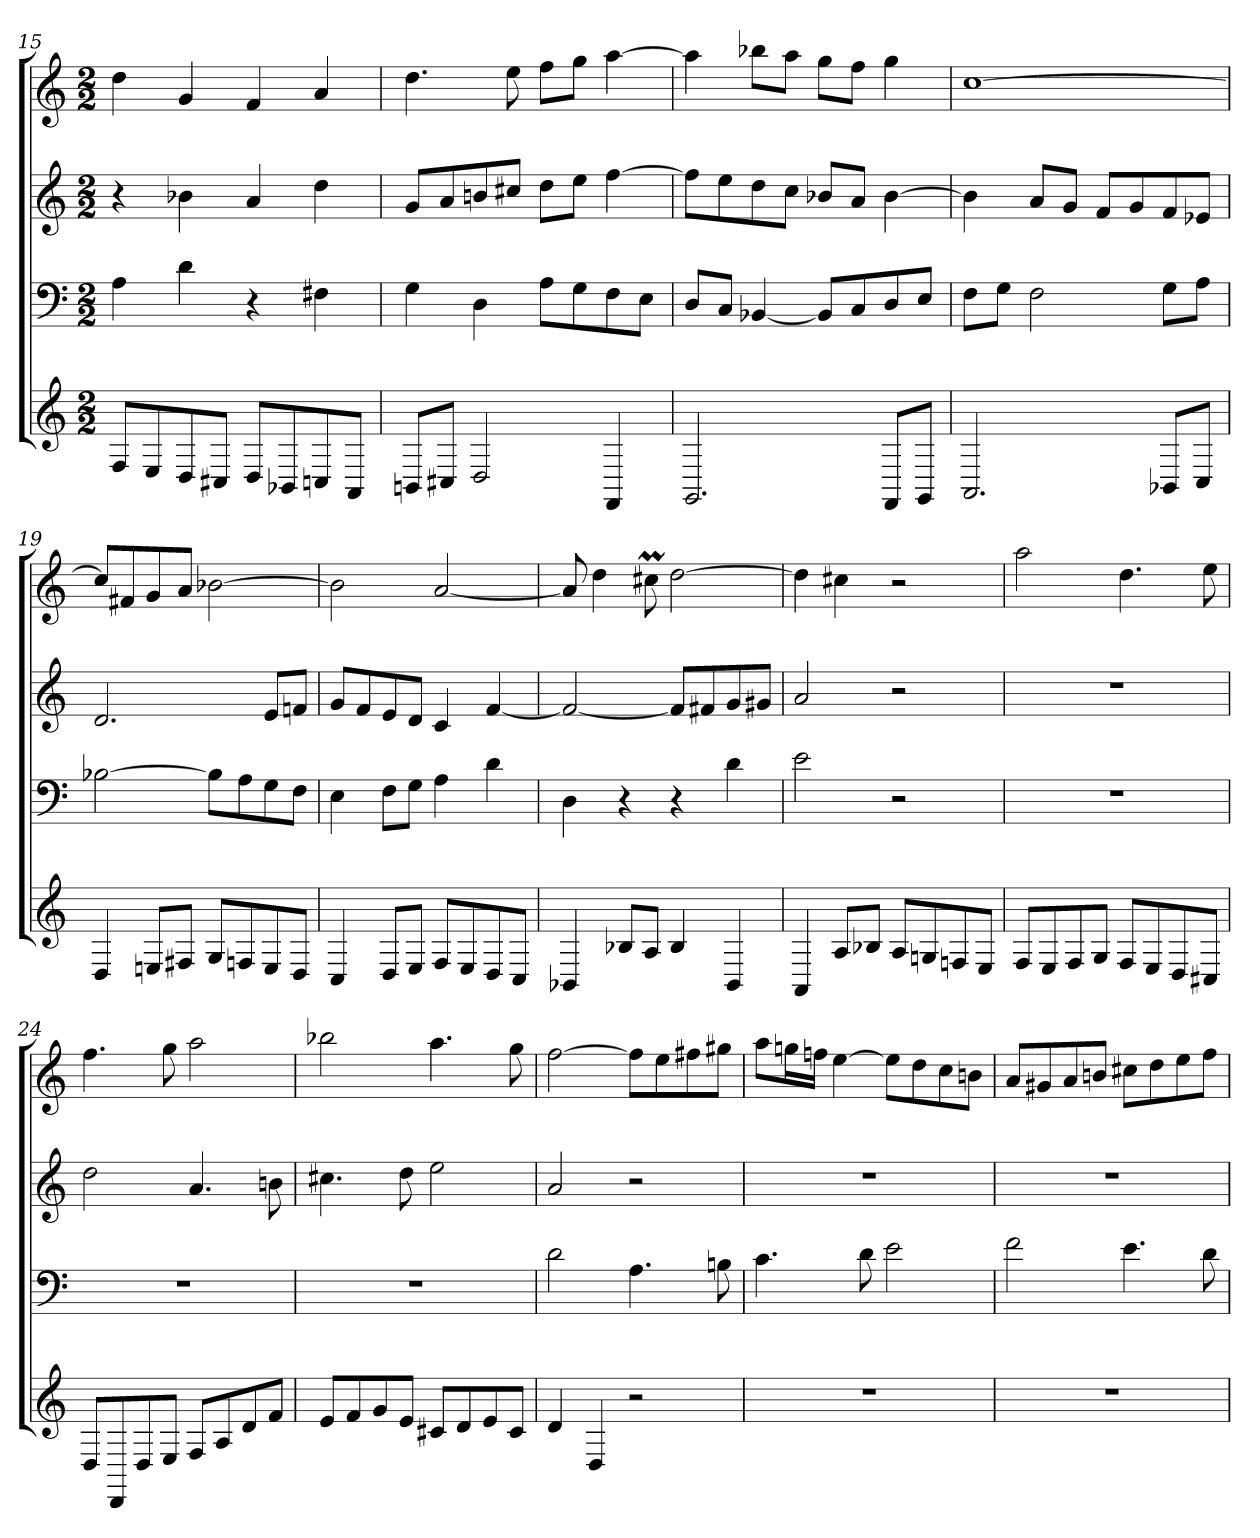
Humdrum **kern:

**kern	**kern	**kern	**kern
*part4	*part3	*part2	*part1
*staff4	*staff3	*staff2	*staff1
*M2/2	*M2/2	*M2/2	*M2/2
=15	=15	=15	=15
8FL	4A	4r	4dd
8E	.	.	.
8D	4d	4b-X	4g
8C#XJ	.	.	.
8DL	4r	4a	4f
8BB-X	.	.	.
8Cn	4F#X	4dd	4a
8AAJ	.	.	.
=16	=16	=16	=16
8BBnL	4G	8gL	4.dd
8C#XJ	.	8a	.
2D	4D	8bn	.
.	.	8cc#XJ	8ee
.	8AL	8ddL	8ffL
.	8G	8eeJ	8ggJ
4FF	8F	[4ff	[4aa
.	8EJ	.	.
=17	=17	=17	=17
2.GG	8DL	8ffL]	4aa]
.	8CJ	8ee	.
.	[4BB-X	8dd	8bb-XL
.	.	8ccJ	8aaJ
.	8BB-L]	8b-XL	8ggL
.	8C	8aJ	8ffJ
8FFL	8D	[4b-	4gg
8GGJ	8EJ	.	.
=18	=18	=18	=18
2.AA	8FL	4b-]	[1cc
.	8GJ	.	.
.	2F	8aL	.
.	.	8gJ	.
.	.	8fL	.
.	.	8g	.
8BB-XL	8GL	8f	.
8CJ	8AJ	8e-XJ	.
=19	=19	=19	=19
4D	[2B-X	2.d	8ccL]
.	.	.	8f#X
8EnL	.	.	8g
8F#XJ	.	.	8aJ
8GL	8B-L]	.	[2b-X
8Fn	8A	.	.
8E	8G	8eL	.
8DJ	8FJ	8fnJ	.
=20	=20	=20	=20
4C	4E	8gL	2b-]
.	.	8f	.
8DL	8FL	8e	.
8EJ	8GJ	8dJ	.
8FL	4A	4c	[2a
8E	.	.	.
8D	4d	[4f	.
8CJ	.	.	.
=21	=21	=21	=21
4BB-X	4D	2f_	8a]
.	.	.	4dd
8B-XL	4r	.	.
8AJ	.	.	8cc#Xm
4B-	4r	8fL]	[2dd
.	.	8f#X	.
4BB-	4d	8g	.
.	.	8g#XJ	.
=22	=22	=22	=22
4AA	2e	2a	4dd]
8AL	.	.	4cc#X
8B-XJ	.	.	.
8AL	2r	2r	2r
8Gn	.	.	.
8Fn	.	.	.
8EJ	.	.	.
=23	=23	=23	=23
8FL	1r	1r	2aa
8E	.	.	.
8F	.	.	.
8GJ	.	.	.
8FL	.	.	4.dd
8E	.	.	.
8D	.	.	.
8C#XJ	.	.	8ee
=24	=24	=24	=24
8DL	1r	2dd	4.ff
8DD	.	.	.
8D	.	.	.
8EJ	.	.	8gg
8FL	.	4.a	2aa
8A	.	.	.
8d	.	.	.
8fJ	.	8bn	.
=25	=25	=25	=25
8eL	1r	4.cc#X	2bb-X
8f	.	.	.
8g	.	.	.
8eJ	.	8dd	.
8c#XL	.	2ee	4.aa
8d	.	.	.
8e	.	.	.
8c#J	.	.	8gg
=26	=26	=26	=26
4d	2d	2a	[2ff
4D	.	.	.
2r	4.A	2r	8ffL]
.	.	.	8ee
.	.	.	8ff#X
.	8Bn	.	8gg#XJ
=27	=27	=27	=27
1r	4.c	1r	8aaL
.	.	.	16ggnL
.	.	.	16ffnJJ
.	.	.	[4ee
.	8d	.	.
.	2e	.	8eeL]
.	.	.	8dd
.	.	.	8cc
.	.	.	8bnJ
=28	=28	=28	=28
1r	2f	1r	8aL
.	.	.	8g#X
.	.	.	8a
.	.	.	8bnJ
.	4.e	.	8cc#XL
.	.	.	8dd
.	.	.	8ee
.	8d	.	8ffJ
=	=	=	=
*-	*-	*-	*-
